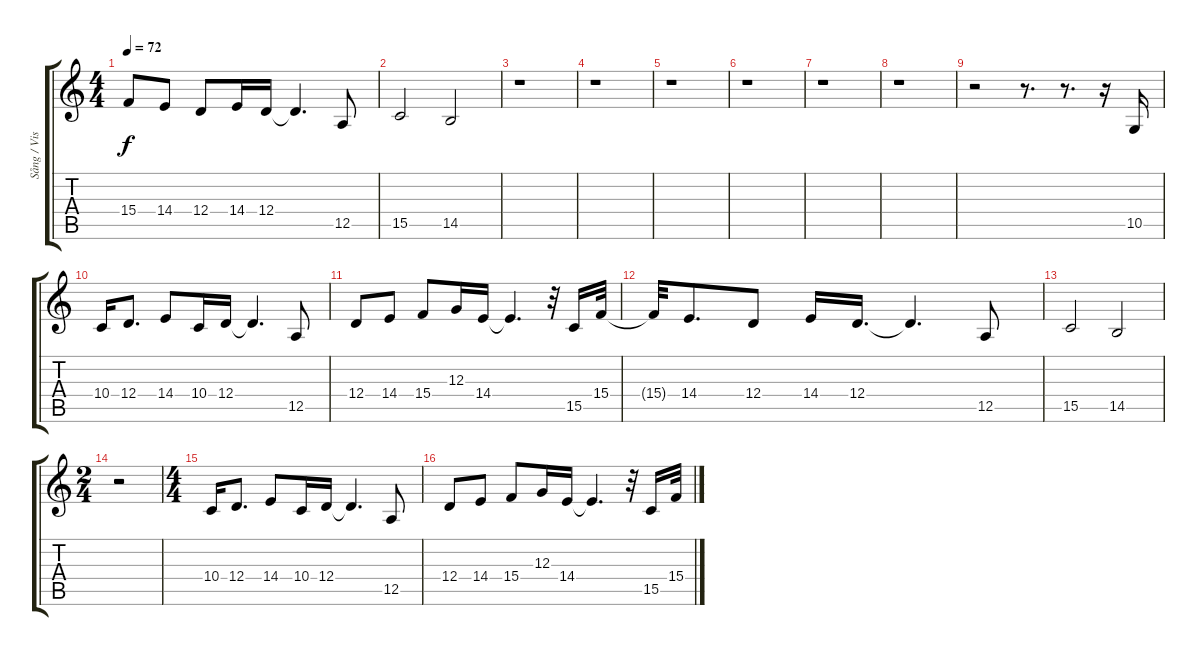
\track ("Sång / Vissla" "Sång / Vis") {instrument harmonica}
\staff {score tabs}
\tuning (E4 B3 G3 D3 A2 E2) {hide}
\ts (4 4)
\tempo 72
\clef g2
\ks c
15.4.8{dy f} 14.4.8 12.4.8 14.4.16 12.4.16 12.4{t}.4{d} 12.5.8 |
15.5.2 14.5.2 |
r.1 |
r.1 |
r.1 |
r.1 |
r.1 |
r.1 |
r.2 r.8{d} r.8{d} r.16 10.5.16 |
10.4.16 12.4.8{d} 14.4.8 10.4.16 12.4.16 12.4{t}.4{d} 12.5.8 |
12.4.8 14.4.8 15.4.8 12.3.16 14.4.16 14.4{t}.4{d} r.32 15.5.16 15.4.32 |
15.4{t}.32 14.4.8{d} 12.4.8 14.4.16 12.4.16{d} 12.4{t}.4{d} 12.5.8 |
15.5.2 14.5.2 |
\ts (2 4)
r.2 |
\ts (4 4)
10.4.16 12.4.8{d} 14.4.8 10.4.16 12.4.16 12.4{t}.4{d} 12.5.8 |
12.4.8 14.4.8 15.4.8 12.3.16 14.4.16 14.4{t}.4{d} r.32 15.5.16 15.4.32
